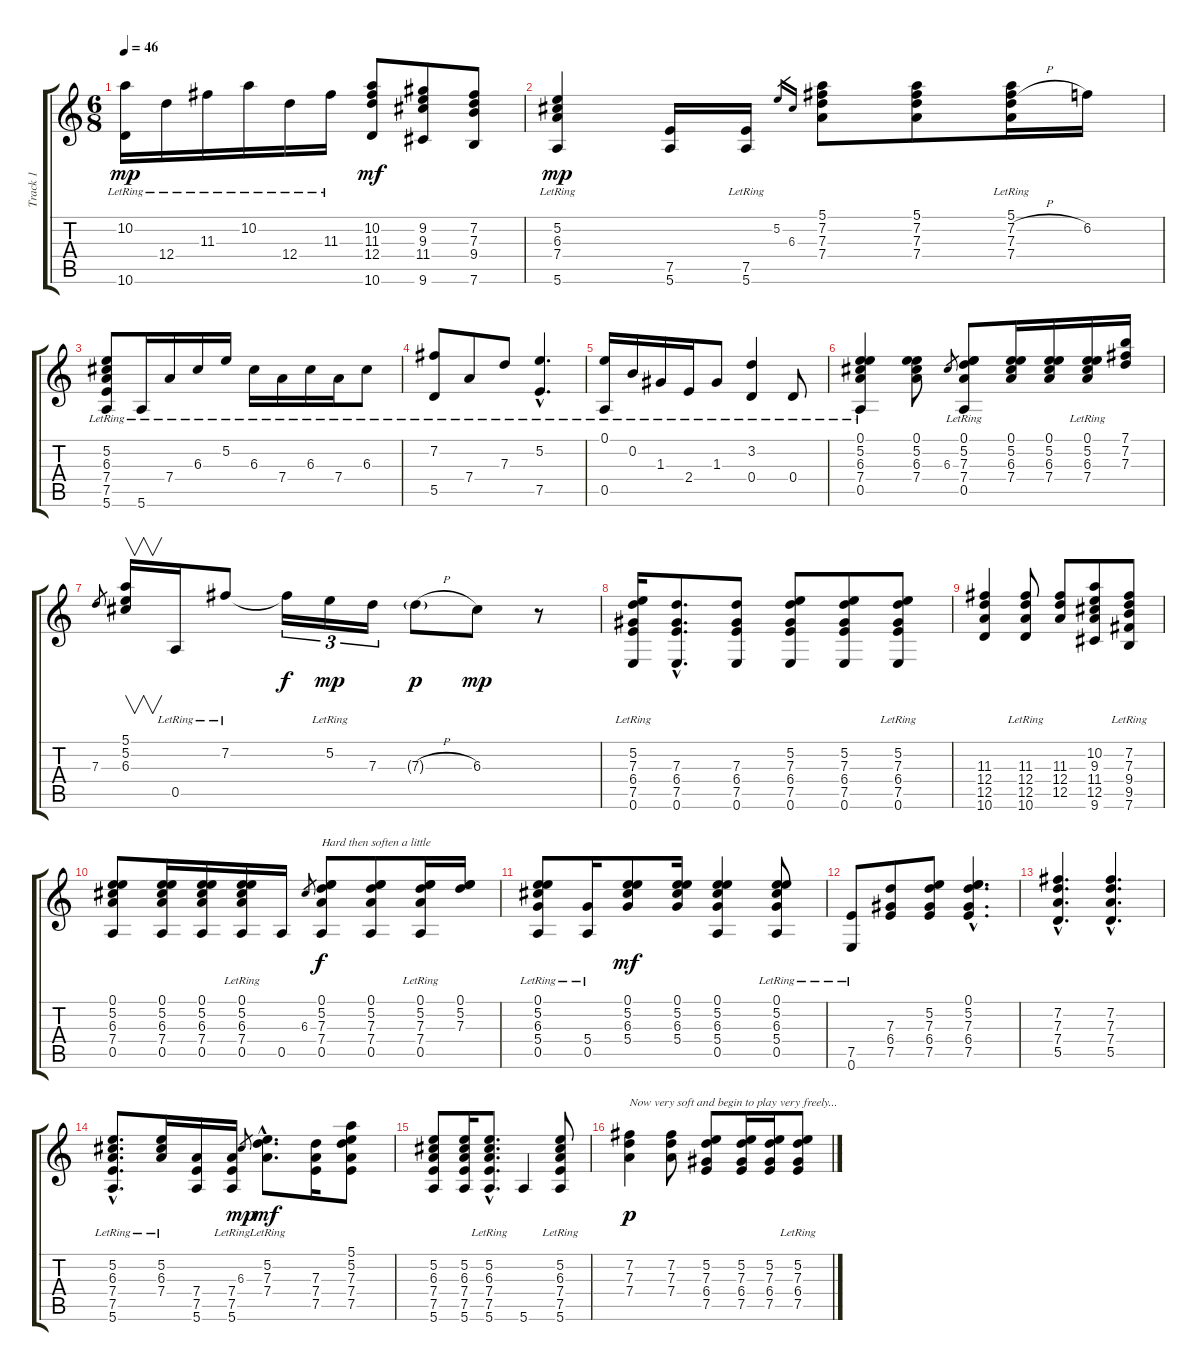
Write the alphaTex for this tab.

\track ("Track 1" "Track 1") {instrument electricguitarjazz}
\staff {score tabs}
\tuning (E4 B3 G3 D3 A2 E2) {hide}
\ts (6 8)
\tempo 46
\clef g2
\ks c
(10.2{lr} 10.6{lr}).16{dy mp} 12.4{lr}.16 11.3{lr}.16 10.2{lr}.16 12.4{lr}.16 11.3{lr}.16 (10.2 11.3 12.4 10.6).8{dy mf} (9.2 9.3 11.4 9.6).8 (7.2 7.3 9.4 7.6).8 |
(5.2{lr} 6.3{lr} 7.4{lr} 5.6).4{dy mp} (7.5 5.6).16 (7.5{lr} 5.6{lr}).16 5.2.16{gr} 6.3.16{gr} (5.1 7.2 7.3 7.4).8 (5.1 7.2 7.3 7.4).8 (5.1{lr} 7.2{h} 7.3{lr} 7.4{lr}).16 6.2.16 |
(5.2{lr} 6.3{lr} 7.4{lr} 7.5{lr} 5.6{lr}).8 5.6{lr}.16 7.4{lr}.16 6.3{lr}.16 5.2{lr}.16 6.3{lr}.16 7.4{lr}.16 6.3{lr}.16 7.4{lr}.16 6.3{lr}.8 |
(7.2{lr} 5.5{lr}).8 7.4{lr}.8 7.3{lr}.8 (5.2{hac lr} 7.5{hac lr}).4{d} |
(0.1{lr} 0.5{lr}).16 0.2{lr}.16 1.3{lr}.16 2.4{lr}.16 1.3{lr}.8 (3.2{lr} 0.4{lr}).4 0.4{lr}.8 |
(0.1 5.2 6.3 7.4 0.5{lr}).4 (0.1 5.2 6.3 7.4).8 6.3.8{gr} (0.1 5.2 7.3 7.4 0.5{lr}).8 (0.1 5.2 6.3 7.4).16 (0.1 5.2 6.3 7.4).16 (0.1 5.2 6.3 7.4{lr}).16 (7.1 7.2 7.3).16 |
7.3.8{gr} (5.1 5.2 6.3).16{v} 0.5{lr}.16 7.2{lr}.8 7.2{t}.16{tu (3 2) dy f} 5.2{lr}.16{tu (3 2) dy mp} 7.3.16{tu (3 2)} 7.3{h g}.8{dy p} 6.3.8{dy mp} r.8 |
(5.2{lr} 7.3 6.4 7.5 0.6).16 (7.3{hac} 6.4{hac} 7.5{hac} 0.6{hac}).8{d} (7.3 6.4 7.5 0.6).8 (5.2 7.3 6.4 7.5 0.6).8 (5.2 7.3 6.4 7.5 0.6).8 (5.2{lr} 7.3 6.4 7.5 0.6).8 |
(11.3 12.4 12.5 10.6).4 (11.3 12.4 12.5 10.6{lr}).8 (11.3 12.4 12.5).8 (10.2 9.3 11.4 12.5 9.6).8 (7.2 7.3 9.4 9.5 7.6{lr}).8 |
(0.1 5.2 6.3 7.4 0.5).8 (0.1 5.2 6.3 7.4 0.5).16 (0.1 5.2 6.3 7.4 0.5).16 (0.1{lr} 5.2{lr} 6.3{lr} 7.4{lr} 0.5).16 0.5.16 6.3.8{gr} (0.1 5.2 7.3 7.4 0.5).8{txt "Hard then soften a little" dy f} (0.1 5.2 7.3 7.4 0.5).8 (0.1 5.2 7.3 7.4{lr} 0.5{lr}).16 (0.1 5.2 7.3).16 |
(0.1{lr} 5.2{lr} 6.3{lr} 5.4 0.5).8 (5.4 0.5{lr}).16 (0.1 5.2 6.3 5.4).8{dy mf} (0.1 5.2 6.3 5.4).16 (0.1 5.2 6.3 5.4 0.5).4 (0.1{lr} 5.2{lr} 6.3{lr} 5.4{lr} 0.5{lr}).8 |
(7.5 0.6{lr}).8 (7.3 6.4 7.5).8 (5.2 7.3 6.4 7.5).8 (0.1{hac} 5.2{hac} 7.3{hac} 6.4{hac} 7.5{hac}).4{d} |
(7.2{hac} 7.3{hac} 7.4{hac} 5.5{hac}).4{d} (7.2{hac} 7.3{hac} 7.4{hac} 5.5{hac}).4{d} |
(5.2{hac} 6.3{hac} 7.4{hac lr} 7.5{hac lr} 5.6{hac lr}).8{d} (5.2{lr} 6.3{lr} 7.4).16 (7.4 7.5 5.6).16 (7.4{lr} 7.5{lr} 5.6{lr}).16 6.3.8{gr dy mp} (5.2{hac lr} 7.3{hac lr} 7.4{hac lr}).8{d dy mf} (7.3 7.4 7.5).16 (5.1 5.2 7.3 7.4 7.5).8 |
(5.2 6.3 7.4 7.5 5.6).8 (5.2 6.3 7.4 7.5 5.6).16 (5.2{hac lr} 6.3{hac lr} 7.4{hac lr} 7.5{hac lr} 5.6{hac}).8{d} 5.6.4 (5.2 6.3 7.4 7.5{lr} 5.6{lr}).8 |
(7.2 7.3 7.4).4{txt "Now very soft and begin to play very freely..." dy p} (7.2 7.3 7.4).8 (5.2 7.3 6.4 7.5).8 (5.2 7.3 6.4 7.5).16 (5.2 7.3 6.4 7.5).16 (5.2{lr} 7.3 6.4 7.5).8
